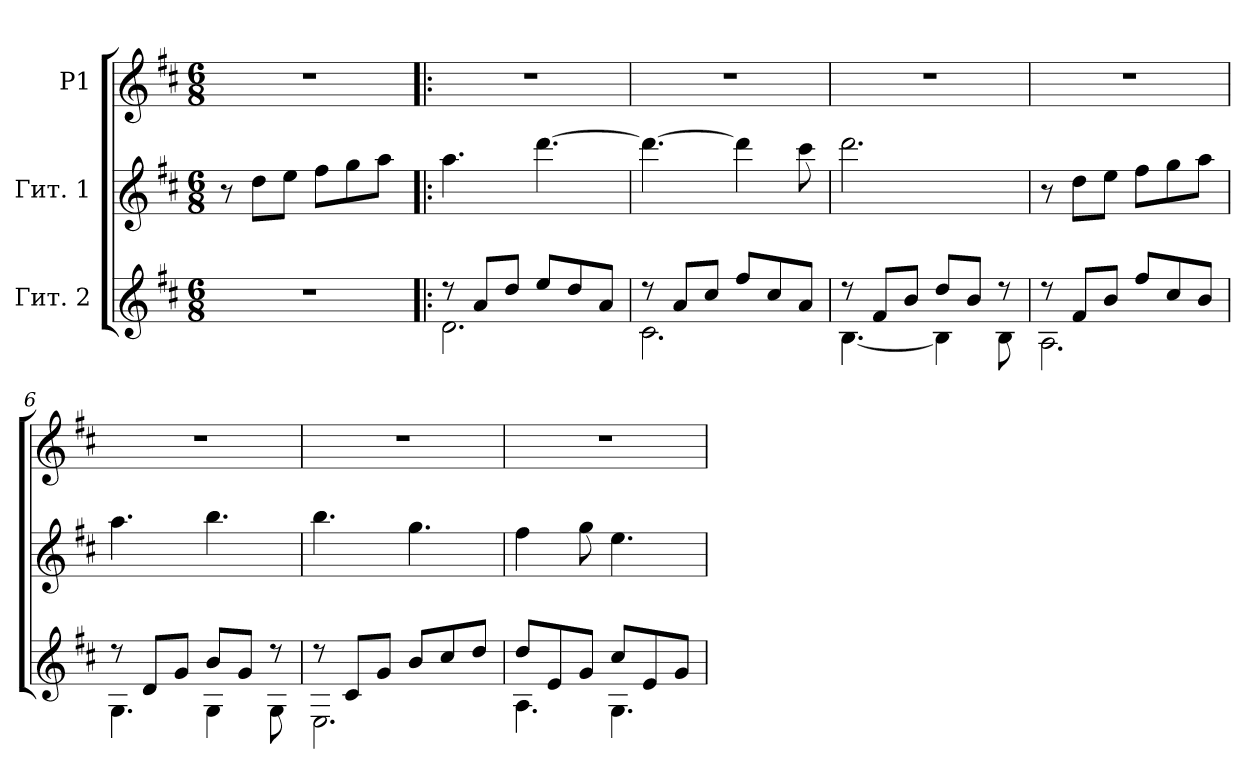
**kern	**kern	**kern
*part3	*part2	*part1
*staff3	*staff2	*staff1
*I"Гит. 2	*I"Гит. 1	*I"P1
!!LO:PB:g=z
*clefG2	*clefG2	*clefG2
*ITrd7c12	*ITrd7c12	*
*k[f#c#]	*k[f#c#]	*k[f#c#]
*D:	*D:	*D:
*M6/8	*M6/8	*M6/8
=1	=1	=1
!LO:N:vis=1	!	!LO:N:vis=1
2.r	8r	2.r
.	8di\L	.
.	8ei\J	.
.	8f#i\L	.
.	8gi\	.
.	8ai\J	.
=2!|:	=2!|:	=2!|:
*^	*	*
!	!	!	!LO:N:vis=1
8r	2.Di\	4.ai\	2.r
8Ai/L	.	.	.
8di/J	.	.	.
8ei/L	.	[>4.ddi\	.
8di/	.	.	.
8Ai/J	.	.	.
=3	=3	=3	=3
!	!	!	!LO:N:vis=1
8r	2.C#i\	4.ddi\_>	2.r
8Ai/L	.	.	.
8c#i/J	.	.	.
8f#i/L	.	4ddi\]	.
8c#i/	.	.	.
8Ai/J	.	8cc#i\	.
=4	=4	=4	=4
!	!	!	!LO:N:vis=1
8r	[<4.BBi\	2.ddi\	2.r
8F#i/L	.	.	.
8Bi/J	.	.	.
8di/L	4BBi\]	.	.
8Bi/J	.	.	.
8r	8BBi\	.	.
=5	=5	=5	=5
!	!	!	!LO:N:vis=1
8r	2.AAi\	8r	2.r
8F#i/L	.	8di\L	.
8Bi/J	.	8ei\J	.
8f#i/L	.	8f#i\L	.
8c#i/	.	8gi\	.
8Bi/J	.	8ai\J	.
!!LO:LB:g=z
=6	=6	=6	=6
!	!	!	!LO:N:vis=1
8r	4.GGi\	4.ai\	2.r
8Di/L	.	.	.
8Gi/J	.	.	.
8Bi/L	4GGi\	4.bi\	.
8Gi/J	.	.	.
8r	8GGi\	.	.
=7	=7	=7	=7
!	!	!	!LO:N:vis=1
8r	2.EEi\	4.bi\	2.r
8C#i/L	.	.	.
8Gi/J	.	.	.
8Bi/L	.	4.gi\	.
8c#i/	.	.	.
8di/J	.	.	.
=8	=8	=8	=8
!	!	!	!LO:N:vis=1
8di/L	4.AAi\	4f#i\	2.r
8Ei/	.	.	.
8Gi/J	.	8gi\	.
8c#i/L	4.GGi\	4.ei\	.
8Ei/	.	.	.
8Gi/J	.	.	.
*v	*v	*	*
=	=	=
*-	*-	*-
